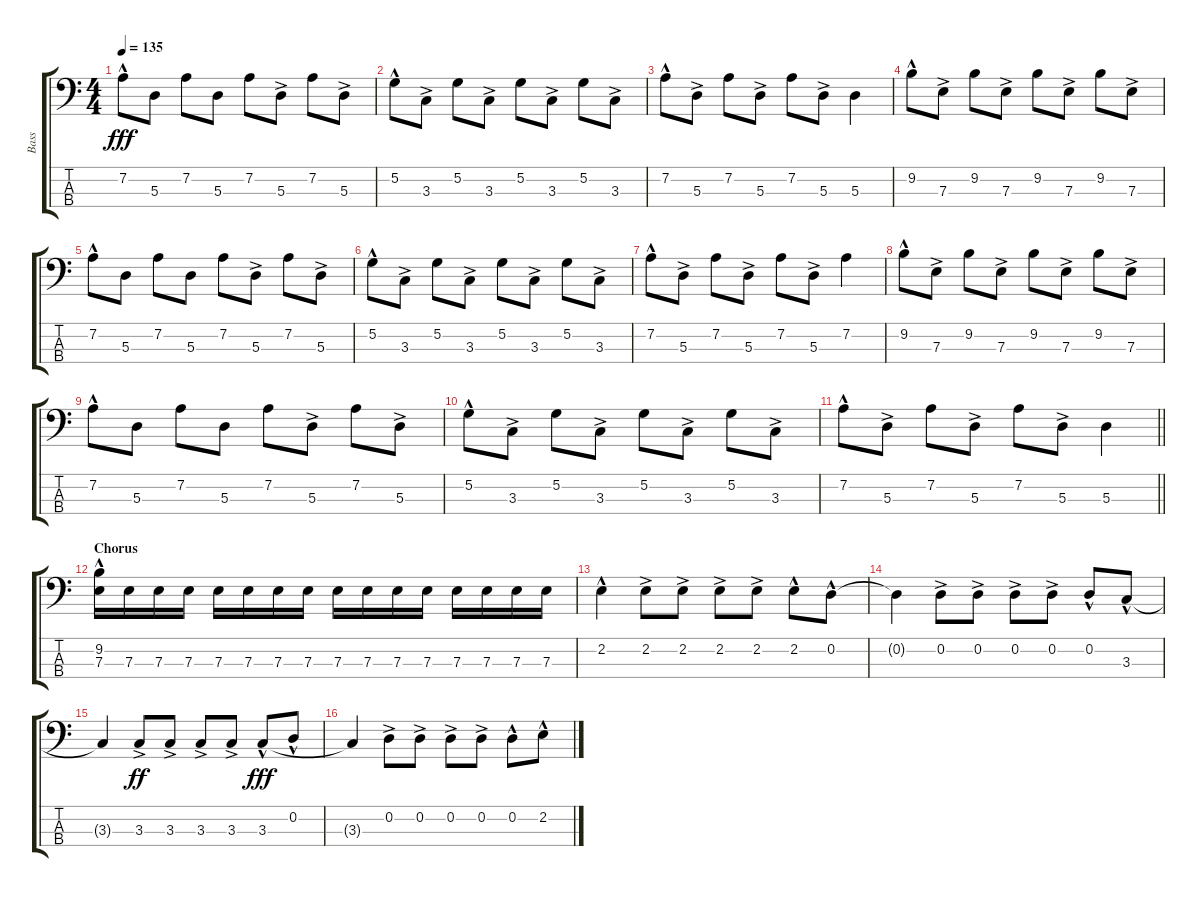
\track ("Bass" "Bass") {instrument electricbassfinger}
\staff {score tabs}
\tuning (G2 D2 A1 E1) {hide}
\ts (4 4)
\tempo 135
\clef f4
\ks c
7.2{hac}.8{dy fff} 5.3.8 7.2.8 5.3.8 7.2.8 5.3{ac}.8 7.2.8 5.3{ac}.8 |
5.2{hac}.8 3.3{ac}.8 5.2.8 3.3{ac}.8 5.2.8 3.3{ac}.8 5.2.8 3.3{ac}.8 |
7.2{hac}.8 5.3{ac}.8 7.2.8 5.3{ac}.8 7.2.8 5.3{ac}.8 5.3.4 |
9.2{hac}.8 7.3{ac}.8 9.2.8 7.3{ac}.8 9.2.8 7.3{ac}.8 9.2.8 7.3{ac}.8 |
7.2{hac}.8 5.3.8 7.2.8 5.3.8 7.2.8 5.3{ac}.8 7.2.8 5.3{ac}.8 |
5.2{hac}.8 3.3{ac}.8 5.2.8 3.3{ac}.8 5.2.8 3.3{ac}.8 5.2.8 3.3{ac}.8 |
7.2{hac}.8 5.3{ac}.8 7.2.8 5.3{ac}.8 7.2.8 5.3{ac}.8 7.2.4 |
9.2{hac}.8 7.3{ac}.8 9.2.8 7.3{ac}.8 9.2.8 7.3{ac}.8 9.2.8 7.3{ac}.8 |
7.2{hac}.8 5.3.8 7.2.8 5.3.8 7.2.8 5.3{ac}.8 7.2.8 5.3{ac}.8 |
5.2{hac}.8 3.3{ac}.8 5.2.8 3.3{ac}.8 5.2.8 3.3{ac}.8 5.2.8 3.3{ac}.8 |
\barLineRight lightlight
7.2{hac}.8 5.3{ac}.8 7.2.8 5.3{ac}.8 7.2.8 5.3{ac}.8 5.3.4 |
\section ("" "Chorus")
(9.2{hac} 7.3{hac}).16 7.3.16 7.3.16 7.3.16 7.3.16 7.3.16 7.3.16 7.3.16 7.3.16 7.3.16 7.3.16 7.3.16 7.3.16 7.3.16 7.3.16 7.3.16 |
2.2{hac}.4 2.2{ac}.8 2.2{ac}.8 2.2{ac}.8 2.2{ac}.8 2.2{hac}.8 0.2{hac}.8 |
0.2{t}.4 0.2{ac}.8 0.2{ac}.8 0.2{ac}.8 0.2{ac}.8 0.2{hac}.8 3.3{hac}.8 |
3.3{t}.4 3.3{ac}.8{dy ff} 3.3{ac}.8 3.3{ac}.8 3.3{ac}.8 3.3{hac}.8{dy fff} 0.2{hac}.8 |
3.3{t}.4 0.2{ac}.8 0.2{ac}.8 0.2{ac}.8 0.2{ac}.8 0.2{hac}.8 2.2{hac}.8
